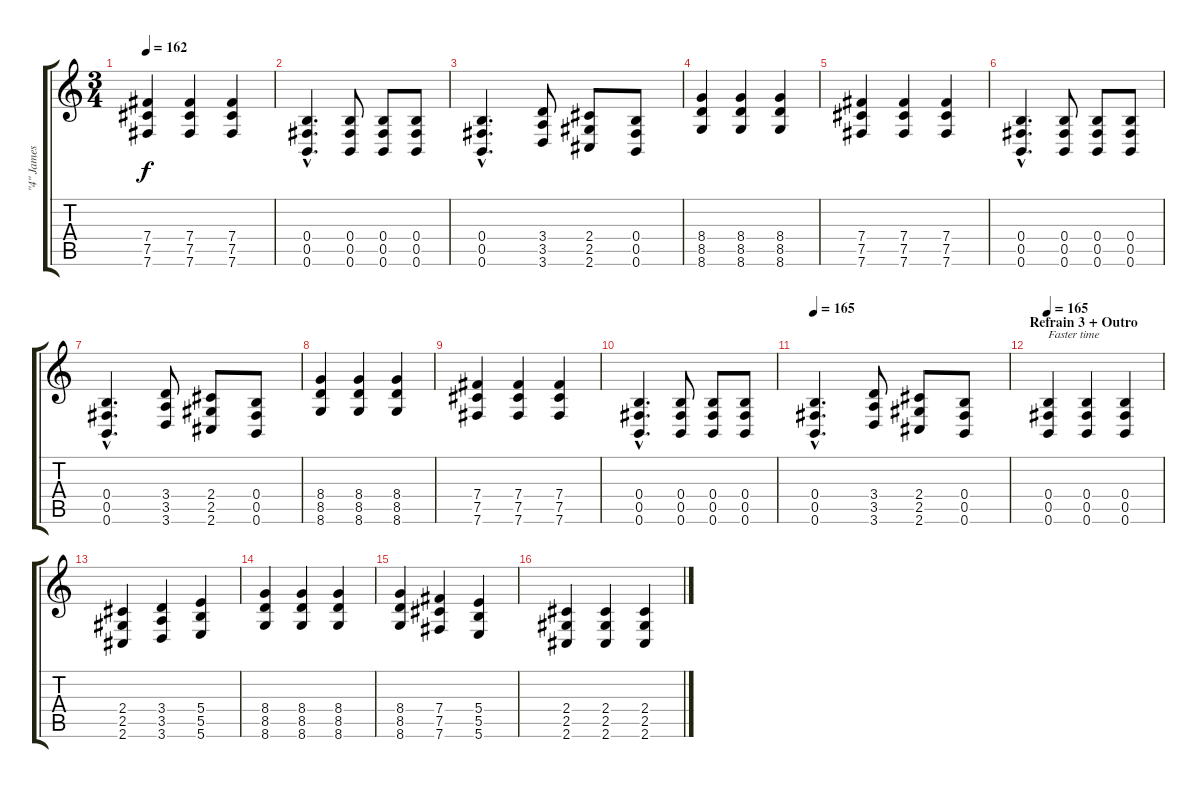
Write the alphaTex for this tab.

\track ("\"4\" James Root (Guitar 2)" "\"4\" James ") {instrument distortionguitar}
\staff {score tabs}
\tuning (Db4 Ab3 E3 B2 Gb2 B1) {hide}
\ts (3 4)
\tempo 162
\clef g2
\ks c
(7.4 7.5 7.6).4{dy f} (7.4 7.5 7.6).4 (7.4 7.5 7.6).4 |
(0.4{hac} 0.5{hac} 0.6{hac}).4{d} (0.4 0.5 0.6).8 (0.4 0.5 0.6).8 (0.4 0.5 0.6).8 |
(0.4{hac} 0.5{hac} 0.6{hac}).4{d} (3.4 3.5 3.6).8 (2.4 2.5 2.6).8 (0.4 0.5 0.6).8 |
(8.4 8.5 8.6).4 (8.4 8.5 8.6).4 (8.4 8.5 8.6).4 |
(7.4 7.5 7.6).4 (7.4 7.5 7.6).4 (7.4 7.5 7.6).4 |
(0.4{hac} 0.5{hac} 0.6{hac}).4{d} (0.4 0.5 0.6).8 (0.4 0.5 0.6).8 (0.4 0.5 0.6).8 |
(0.4{hac} 0.5{hac} 0.6{hac}).4{d} (3.4 3.5 3.6).8 (2.4 2.5 2.6).8 (0.4 0.5 0.6).8 |
(8.4 8.5 8.6).4 (8.4 8.5 8.6).4 (8.4 8.5 8.6).4 |
(7.4 7.5 7.6).4 (7.4 7.5 7.6).4 (7.4 7.5 7.6).4 |
(0.4{hac} 0.5{hac} 0.6{hac}).4{d} (0.4 0.5 0.6).8 (0.4 0.5 0.6).8 (0.4 0.5 0.6).8 |
\tempo 165
(0.4{hac} 0.5{hac} 0.6{hac}).4{d} (3.4 3.5 3.6).8 (2.4 2.5 2.6).8 (0.4 0.5 0.6).8 |
\section ("" "Refrain 3 + Outro")
\tempo 165
(0.4 0.5 0.6).4{txt "Faster time"} (0.4 0.5 0.6).4 (0.4 0.5 0.6).4 |
(2.4 2.5 2.6).4 (3.4 3.5 3.6).4 (5.4 5.5 5.6).4 |
(8.4 8.5 8.6).4 (8.4 8.5 8.6).4 (8.4 8.5 8.6).4 |
(8.4 8.5 8.6).4 (7.4 7.5 7.6).4 (5.4 5.5 5.6).4 |
(2.4 2.5 2.6).4 (2.4 2.5 2.6).4 (2.4 2.5 2.6).4
